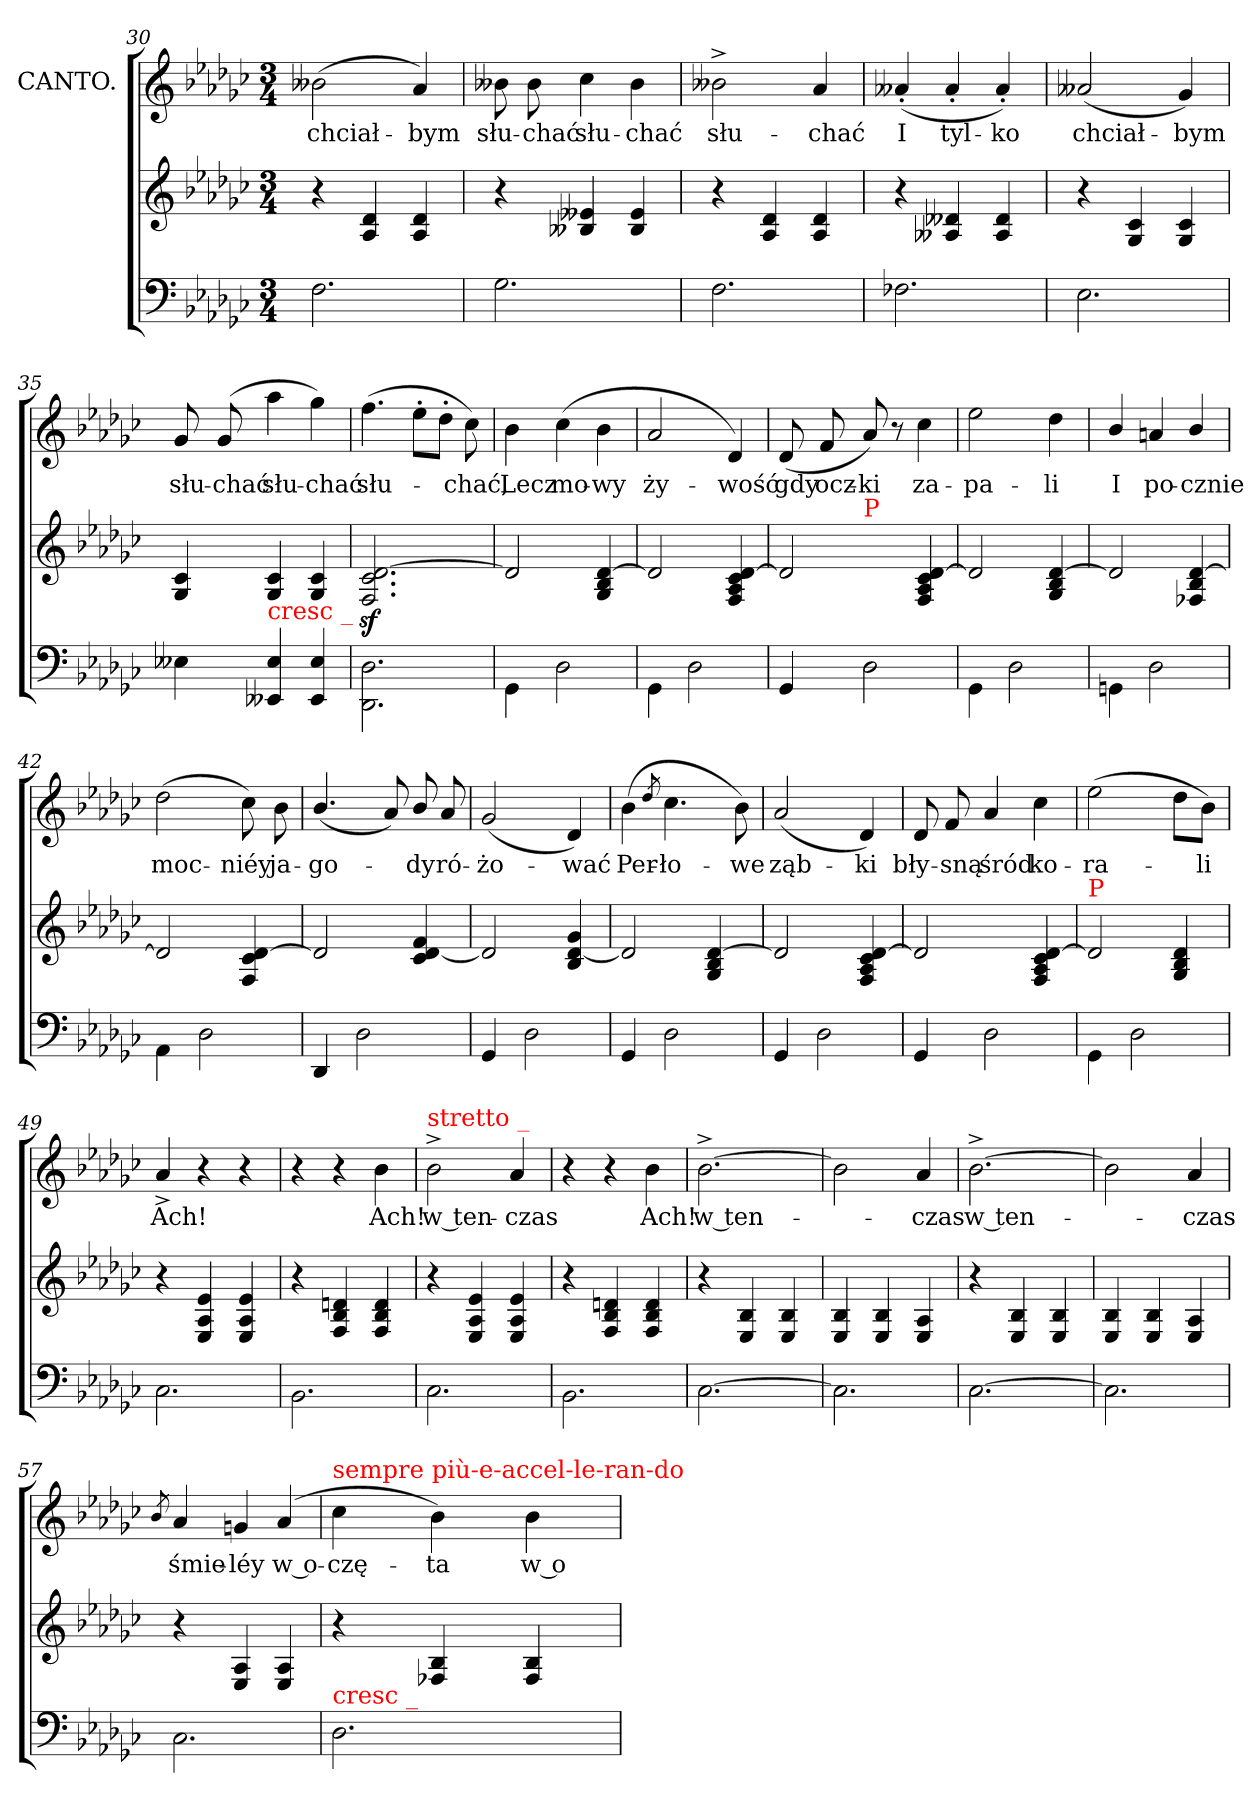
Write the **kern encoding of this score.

**kern	**kern	**kern	**text
*part2	*part2	*part1	*part1
*staff3	*staff2	*staff1	*staff1
*	*	*I"CANTO.	*
*clefF4	*clefG2	*clefG2	*
*k[b-e-a-d-g-c-]	*k[b-e-a-d-g-c-]	*k[b-e-a-d-g-c-]	*
*e-:	*e-:	*e-:	*
*M3/4	*M3/4	*M3/4	*
=30	=30	=30	=30
2.F	4r	(<2b--X	chciał-
.	4d-/ 4A-/	.	.
.	4d-/ 4A-/	4a-)	-bym
=31	=31	=31	=31
2.G-	4r	8b--X	słu-
.	.	8b--	-chać
.	4e--X/ 4B--X/	4cc-	słu-
.	4e--/ 4B--/	4b--	-chać
=32	=32	=32	=32
2.F	4r	2b--X^	słu-
.	4d-/ 4A-/	.	.
.	4d-/ 4A-/	4a-	-chać
=33	=33	=33	=33
2.F-X	4r	(4a--X'	I
.	4d--X/ 4A--X/	4a--'	tyl-
.	4d--/ 4A--/	4a--')	-ko
=34	=34	=34	=34
2.E-	4r	(2a--X	chciał-
.	4c-/ 4G-/	.	.
.	4c-/ 4G-/	4g-)	-bym
=35	=35	=35	=35
4E--X	4c- 4G-	8g-	słu-
.	.	(8g-	-chać
!	!LO:TX:b:color=red:t=cresc _	!	!
4E-- 4EE--X	4c- 4G-	4aa-	słu-
4E-- 4EE--	4c- 4G-	4gg-)	-chać
=36	=36	=36	=36
2.D-\ 2.DD-\	[2.d-z>/ 2.c-z>/ 2.Fz>/	(4.ff	słu-
.	.	8ee-'L	.
.	.	8dd-'J	.
.	.	8cc-)	-chać,
=37	=37	=37	=37
4GG-\	2d-]	4b-	Lecz
2D-	.	(4cc-	mo-
.	[4d-/ 4B-/ 4G-/	4b-	-wy
=38	=38	=38	=38
4GG-\	2d-]	2a-	ży-
2D-	.	.	.
.	[4d-/ 4c-/ 4A-/ 4F/	4d-)	-wość
=39	=39	=39	=39
!	!LO:TX:b:color=red:t=poco cres_cen_do_	!	!
*	*^	*	*
4GG-	2d-]	4ryy	(8d-	gdy
.	.	.	8f	ocz-
!	!	!LO:TX:a:color=red:t=P	!	!
2D-	.	2ryy	8a-)	-ki
.	.	.	8r	.
.	[4d-/ 4c-/ 4A-/ 4F/	.	4cc-	za-
*	*v	*v	*	*
=40	=40	=40	=40
4GG-\	2d-]	2ee-	-pa-
2D-	.	.	.
.	[4d-/ 4B-/ 4G-/	4dd-	-li
=41	=41	=41	=41
4GGn\	2d-]	4b-/	I
2D-	.	4an	po-
.	[4d-/ 4B-/ 4F-X/	4b-/	-cznie
=42	=42	=42	=42
4AA-\	2d-]	(2dd-	moc-
2D-	.	.	.
.	[4d-/ 4c-/ 4F/	8cc-)	-niéy
.	.	8b-	ja-
=43	=43	=43	=43
4DD-	2d-]	(<4.b-/	-go-
2D-	.	.	.
.	.	8a-)	.
.	4f [4d- 4c-	8b-/	-dy
.	.	8a-	ró-
=44	=44	=44	=44
4GG-	2d-]	(2g-	-żo-
2D-	.	.	.
.	4g- [4d- 4B-	4d-)	-wać
=45	=45	=45	=45
4GG-	2d-]	(4b-	Per-
.	.	8qdd-/	.
2D-	.	4.cc-	-ło-
.	[4d-/ 4B-/ 4G-/	.	.
.	.	8b-)	we
=46	=46	=46	=46
4GG-	2d-]	(2a-	ząb-
2D-	.	.	.
.	[4d-/ 4c-/ 4A-/ 4F/	4d-)	-ki
=47	=47	=47	=47
4GG-	2d-]	8d-	bły-
.	.	8f	-sną
2D-	.	4a-	śród
.	[4d-/ 4c-/ 4A-/ 4F/	4cc-	ko-
=48	=48	=48	=48
!	!LO:TX:a:color=red:t=P	!	!
4GG-\	2d-]	(2ee-	-ra-
2D-	.	.	.
.	4d-/ 4B-/ 4G-/	8dd-L	.
.	.	8b-J)	-li
=49	=49	=49	=49
2.C-\	4r	4a-^>	Ach!
.	4e-/ 4A-/ 4E-/	4r	.
.	4e-/ 4A-/ 4E-/	4r	.
=50	=50	=50	=50
2.BB-\	4r	4r	.
.	4dn/ 4B-/ 4F/	4r	.
.	4d/ 4B-/ 4F/	4b-	Ach!
=51	=51	=51	=51
!	!	!LO:TX:a:color=red:t=stretto _	!
2.C-\	4r	2b-^	w ten-
.	4e-/ 4A-/ 4E-/	.	.
.	4e-/ 4A-/ 4E-/	4a-	-czas
=52	=52	=52	=52
2.BB-\	4r	4r	.
.	4dn/ 4B-/ 4F/	4r	.
.	4d/ 4B-/ 4F/	4b-	Ach!
=53	=53	=53	=53
[2.C-\	4r	[2.b-^	w ten-
.	4B-/ 4E-/	.	.
.	4B-/ 4E-/	.	.
=54	=54	=54	=54
2.C-\]	4B-/ 4E-/	2b-]	.
.	4B-/ 4E-/	.	.
.	4A-/ 4E-/	4a-	-czas
=55	=55	=55	=55
[2.C-\	4r	[2.b-^	w ten-
.	4B-/ 4E-/	.	.
.	4B-/ 4E-/	.	.
=56	=56	=56	=56
2.C-\]	4B-/ 4E-/	2b-]	.
.	4B-/ 4E-/	.	.
.	4A-/ 4E-/	4a-	-czas
=57	=57	=57	=57
.	.	8qb-/	.
2.C-\	4r	4a-	śmie-
.	4A-/ 4E-/	4gn	léy
.	4A-/ 4E-/	(4a-	w o-
=58	=58	=58	=58
!	!	!LO:TX:a:color=red:t=sempre più-e-accel-le-ran-do	!
!LO:TX:a:color=red:t=cresc _	!	!	!
2.D-	4r	4cc-	-czę-
.	4B-/ 4F-X/	4b-)	-ta
.	4B-/ 4F-/	4b-	w o-
=	=	=	=
*-	*-	*-	*-
